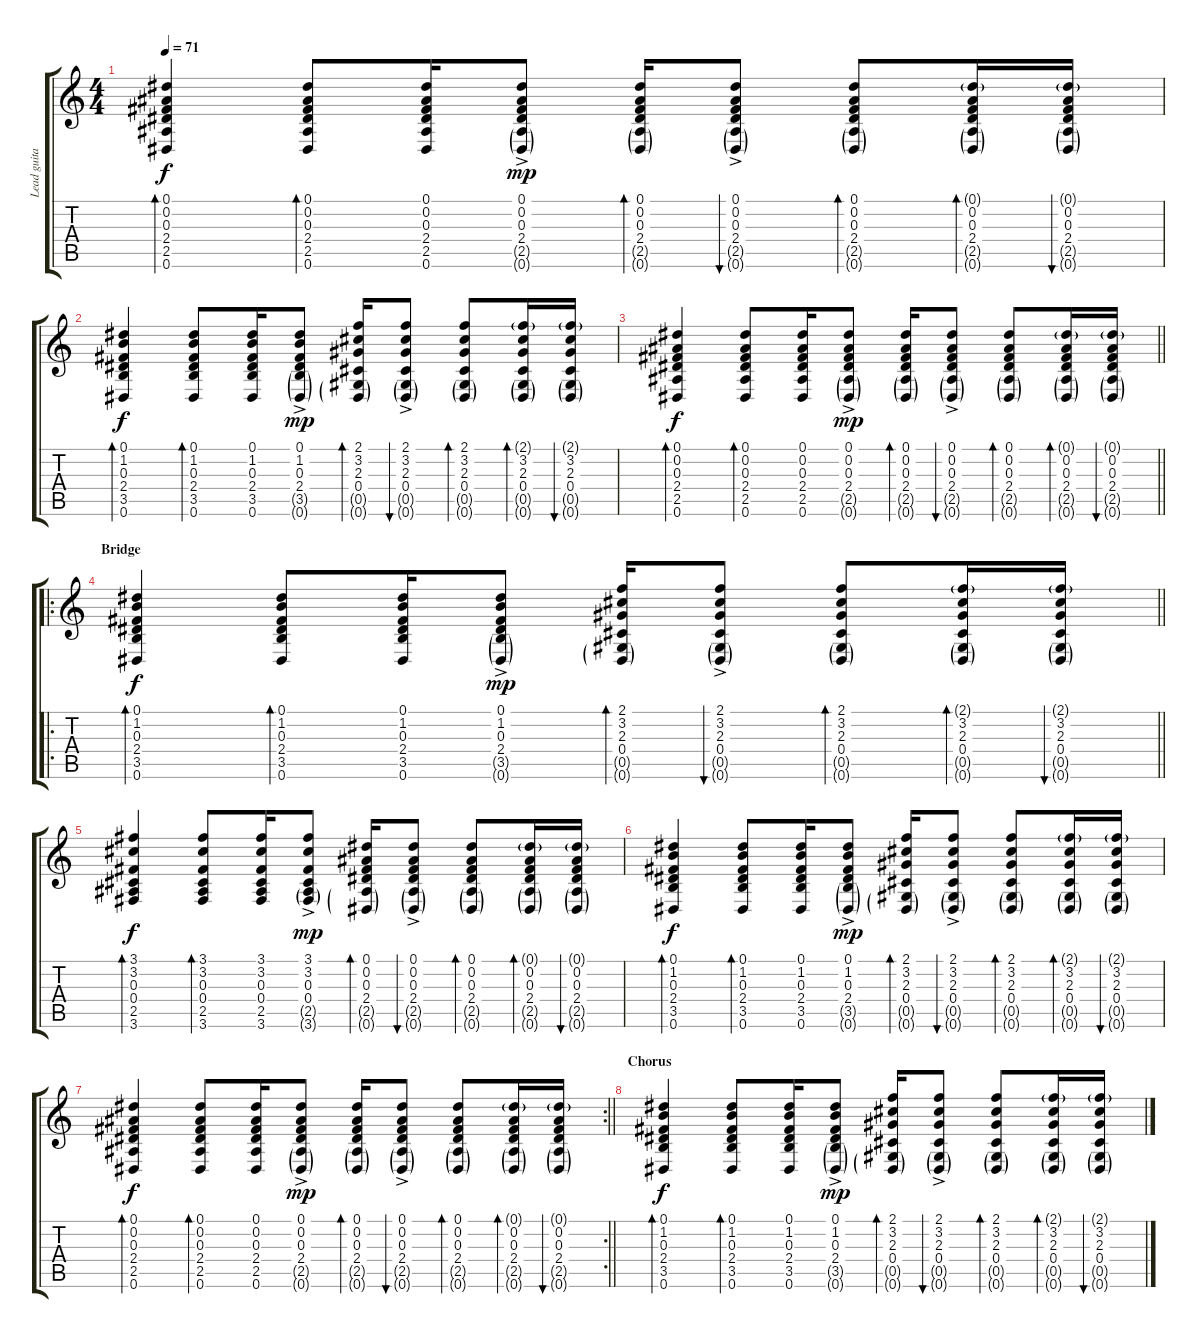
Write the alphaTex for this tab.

\track ("Lead guitar" "Lead guita") {instrument acousticguitarsteel}
\staff {score tabs}
\tuning (Eb4 Bb3 Gb3 Db3 Ab2 Eb2) {hide}
\ts (4 4)
\tempo 71
\clef g2
\ks c
(0.1 0.2 0.3 2.4 2.5 0.6).4{bd 60 dy f} (0.1 0.2 0.3 2.4 2.5 0.6).8{bd 30} (0.1 0.2 0.3 2.4 2.5 0.6).16 (0.1{ac} 0.2 0.3 2.4 2.5{g} 0.6{g}).8{dy mp} (0.1 0.2 0.3 2.4 2.5{g} 0.6{g}).16{bd 30} (0.1{ac} 0.2 0.3 2.4 2.5{g} 0.6{g}).8{bu 30} (0.1 0.2 0.3 2.4 2.5{g} 0.6{g}).8{bd 30} (0.1{g} 0.2 0.3 2.4 2.5{g} 0.6{g}).16{bd 30} (0.1{g} 0.2 0.3 2.4 2.5{g} 0.6{g}).16{bu 30} |
(0.1 1.2 0.3 2.4 3.5 0.6).4{bd 60 dy f} (0.1 1.2 0.3 2.4 3.5 0.6).8{bd 30} (0.1 1.2 0.3 2.4 3.5 0.6).16 (0.1{ac} 1.2 0.3 2.4 3.5{g} 0.6{g}).8{dy mp} (2.1 3.2 2.3 0.4 0.5{g} 0.6{g}).16{bd 30} (2.1{ac} 3.2 2.3 0.4 0.5{g} 0.6{g}).8{bu 30} (2.1 3.2 2.3 0.4 0.5{g} 0.6{g}).8{bd 30} (2.1{g} 3.2 2.3 0.4 0.5{g} 0.6{g}).16{bd 30} (2.1{g} 3.2 2.3 0.4 0.5{g} 0.6{g}).16{bu 30} |
\barLineRight lightlight
(0.1 0.2 0.3 2.4 2.5 0.6).4{bd 60 dy f} (0.1 0.2 0.3 2.4 2.5 0.6).8{bd 30} (0.1 0.2 0.3 2.4 2.5 0.6).16 (0.1{ac} 0.2 0.3 2.4 2.5{g} 0.6{g}).8{dy mp} (0.1 0.2 0.3 2.4 2.5{g} 0.6{g}).16{bd 30} (0.1{ac} 0.2 0.3 2.4 2.5{g} 0.6{g}).8{bu 30} (0.1 0.2 0.3 2.4 2.5{g} 0.6{g}).8{bd 30} (0.1{g} 0.2 0.3 2.4 2.5{g} 0.6{g}).16{bd 30} (0.1{g} 0.2 0.3 2.4 2.5{g} 0.6{g}).16{bu 30} |
\ro
\section ("" "Bridge")
\barLineRight lightlight
(0.1 1.2 0.3 2.4 3.5 0.6).4{bd 60 dy f volume 11 instrument acousticguitarsteel} (0.1 1.2 0.3 2.4 3.5 0.6).8{bd 30} (0.1 1.2 0.3 2.4 3.5 0.6).16 (0.1{ac} 1.2 0.3 2.4 3.5{g} 0.6{g}).8{dy mp} (2.1 3.2 2.3 0.4 0.5{g} 0.6{g}).16{bd 30} (2.1{ac} 3.2 2.3 0.4 0.5{g} 0.6{g}).8{bu 30} (2.1 3.2 2.3 0.4 0.5{g} 0.6{g}).8{bd 30} (2.1{g} 3.2 2.3 0.4 0.5{g} 0.6{g}).16{bd 30} (2.1{g} 3.2 2.3 0.4 0.5{g} 0.6{g}).16{bu 30} |
(3.1 3.2 0.3 0.4 2.5 3.6).4{bd 60 dy f} (3.1 3.2 0.3 0.4 2.5 3.6).8{bd 30} (3.1 3.2 0.3 0.4 2.5 3.6).16 (3.1{ac} 3.2 0.3 0.4 2.5{g} 3.6{g}).8{dy mp} (0.1 0.2 0.3 2.4 2.5{g} 0.6{g}).16{bd 30} (0.1{ac} 0.2 0.3 2.4 2.5{g} 0.6{g}).8{bu 30} (0.1 0.2 0.3 2.4 2.5{g} 0.6{g}).8{bd 30} (0.1{g} 0.2 0.3 2.4 2.5{g} 0.6{g}).16{bd 30} (0.1{g} 0.2 0.3 2.4 2.5{g} 0.6{g}).16{bu 30} |
(0.1 1.2 0.3 2.4 3.5 0.6).4{bd 60 dy f} (0.1 1.2 0.3 2.4 3.5 0.6).8{bd 30} (0.1 1.2 0.3 2.4 3.5 0.6).16 (0.1{ac} 1.2 0.3 2.4 3.5{g} 0.6{g}).8{dy mp} (2.1 3.2 2.3 0.4 0.5{g} 0.6{g}).16{bd 30} (2.1{ac} 3.2 2.3 0.4 0.5{g} 0.6{g}).8{bu 30} (2.1 3.2 2.3 0.4 0.5{g} 0.6{g}).8{bd 30} (2.1{g} 3.2 2.3 0.4 0.5{g} 0.6{g}).16{bd 30} (2.1{g} 3.2 2.3 0.4 0.5{g} 0.6{g}).16{bu 30} |
\rc 2
\barLineRight lightlight
(0.1 0.2 0.3 2.4 2.5 0.6).4{bd 60 dy f} (0.1 0.2 0.3 2.4 2.5 0.6).8{bd 30} (0.1 0.2 0.3 2.4 2.5 0.6).16 (0.1{ac} 0.2 0.3 2.4 2.5{g} 0.6{g}).8{dy mp} (0.1 0.2 0.3 2.4 2.5{g} 0.6{g}).16{bd 30} (0.1{ac} 0.2 0.3 2.4 2.5{g} 0.6{g}).8{bu 30} (0.1 0.2 0.3 2.4 2.5{g} 0.6{g}).8{bd 30} (0.1{g} 0.2 0.3 2.4 2.5{g} 0.6{g}).16{bd 30} (0.1{g} 0.2 0.3 2.4 2.5{g} 0.6{g}).16{bu 30} |
\section ("" "Chorus")
(0.1 1.2 0.3 2.4 3.5 0.6).4{bd 60 dy f} (0.1 1.2 0.3 2.4 3.5 0.6).8{bd 30} (0.1 1.2 0.3 2.4 3.5 0.6).16 (0.1{ac} 1.2 0.3 2.4 3.5{g} 0.6{g}).8{dy mp} (2.1 3.2 2.3 0.4 0.5{g} 0.6{g}).16{bd 30} (2.1{ac} 3.2 2.3 0.4 0.5{g} 0.6{g}).8{bu 30} (2.1 3.2 2.3 0.4 0.5{g} 0.6{g}).8{bd 30} (2.1{g} 3.2 2.3 0.4 0.5{g} 0.6{g}).16{bd 30} (2.1{g} 3.2 2.3 0.4 0.5{g} 0.6{g}).16{bu 30}
